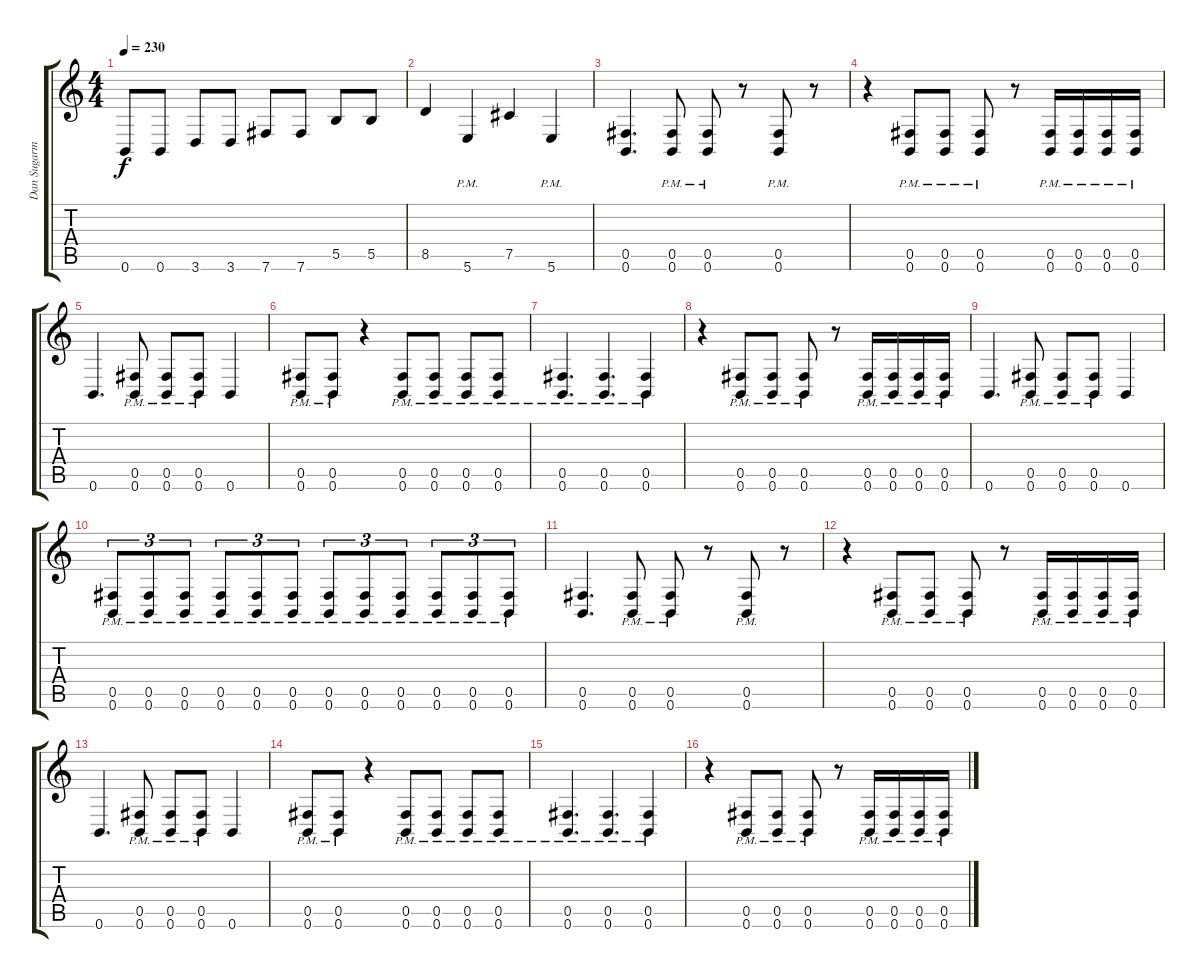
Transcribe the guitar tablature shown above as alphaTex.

\track ("Dan Sugarman" "Dan Sugarm") {instrument overdrivenguitar}
\staff {score tabs}
\tuning (Db4 Ab3 E3 B2 Gb2 B1) {hide}
\ts (4 4)
\tempo 230
\clef g2
\ks c
0.6.8{dy f} 0.6.8 3.6.8 3.6.8 7.6.8 7.6.8 5.5.8 5.5.8 |
8.5.4 5.6{pm}.4 7.5.4 5.6{pm}.4 |
(0.5 0.6).4{d} (0.5{pm} 0.6{pm}).8 (0.5{pm} 0.6{pm}).8 r.8 (0.5{pm} 0.6{pm}).8 r.8 |
r.4 (0.5{pm} 0.6{pm}).8 (0.5{pm} 0.6{pm}).8 (0.5{pm} 0.6{pm}).8 r.8 (0.5{pm} 0.6{pm}).16 (0.5{pm} 0.6{pm}).16 (0.5{pm} 0.6{pm}).16 (0.5{pm} 0.6{pm}).16 |
0.6.4{d} (0.5{pm} 0.6{pm}).8 (0.5{pm} 0.6{pm}).8 (0.5{pm} 0.6{pm}).8 0.6.4 |
(0.5{pm} 0.6{pm}).8 (0.5{pm} 0.6{pm}).8 r.4 (0.5{pm} 0.6{pm}).8 (0.5{pm} 0.6{pm}).8 (0.5{pm} 0.6{pm}).8 (0.5{pm} 0.6{pm}).8 |
(0.5{pm} 0.6{pm}).4{d} (0.5{pm} 0.6{pm}).4{d} (0.5{pm} 0.6{pm}).4 |
r.4 (0.5{pm} 0.6{pm}).8 (0.5{pm} 0.6{pm}).8 (0.5{pm} 0.6{pm}).8 r.8 (0.5{pm} 0.6{pm}).16 (0.5{pm} 0.6{pm}).16 (0.5{pm} 0.6{pm}).16 (0.5{pm} 0.6{pm}).16 |
0.6.4{d} (0.5{pm} 0.6{pm}).8 (0.5{pm} 0.6{pm}).8 (0.5{pm} 0.6{pm}).8 0.6.4 |
(0.5{pm} 0.6{pm}).8{tu (3 2)} (0.5{pm} 0.6{pm}).8{tu (3 2)} (0.5{pm} 0.6{pm}).8{tu (3 2)} (0.5{pm} 0.6{pm}).8{tu (3 2)} (0.5{pm} 0.6{pm}).8{tu (3 2)} (0.5{pm} 0.6{pm}).8{tu (3 2)} (0.5{pm} 0.6{pm}).8{tu (3 2)} (0.5{pm} 0.6{pm}).8{tu (3 2)} (0.5{pm} 0.6{pm}).8{tu (3 2)} (0.5{pm} 0.6{pm}).8{tu (3 2)} (0.5{pm} 0.6{pm}).8{tu (3 2)} (0.5{pm} 0.6{pm}).8{tu (3 2)} |
(0.5 0.6).4{d} (0.5{pm} 0.6{pm}).8 (0.5{pm} 0.6{pm}).8 r.8 (0.5{pm} 0.6{pm}).8 r.8 |
r.4 (0.5{pm} 0.6{pm}).8 (0.5{pm} 0.6{pm}).8 (0.5{pm} 0.6{pm}).8 r.8 (0.5{pm} 0.6{pm}).16 (0.5{pm} 0.6{pm}).16 (0.5{pm} 0.6{pm}).16 (0.5{pm} 0.6{pm}).16 |
0.6.4{d} (0.5{pm} 0.6{pm}).8 (0.5{pm} 0.6{pm}).8 (0.5{pm} 0.6{pm}).8 0.6.4 |
(0.5{pm} 0.6{pm}).8 (0.5{pm} 0.6{pm}).8 r.4 (0.5{pm} 0.6{pm}).8 (0.5{pm} 0.6{pm}).8 (0.5{pm} 0.6{pm}).8 (0.5{pm} 0.6{pm}).8 |
(0.5{pm} 0.6{pm}).4{d} (0.5{pm} 0.6{pm}).4{d} (0.5{pm} 0.6{pm}).4 |
r.4 (0.5{pm} 0.6{pm}).8 (0.5{pm} 0.6{pm}).8 (0.5{pm} 0.6{pm}).8 r.8 (0.5{pm} 0.6{pm}).16 (0.5{pm} 0.6{pm}).16 (0.5{pm} 0.6{pm}).16 (0.5{pm} 0.6{pm}).16
